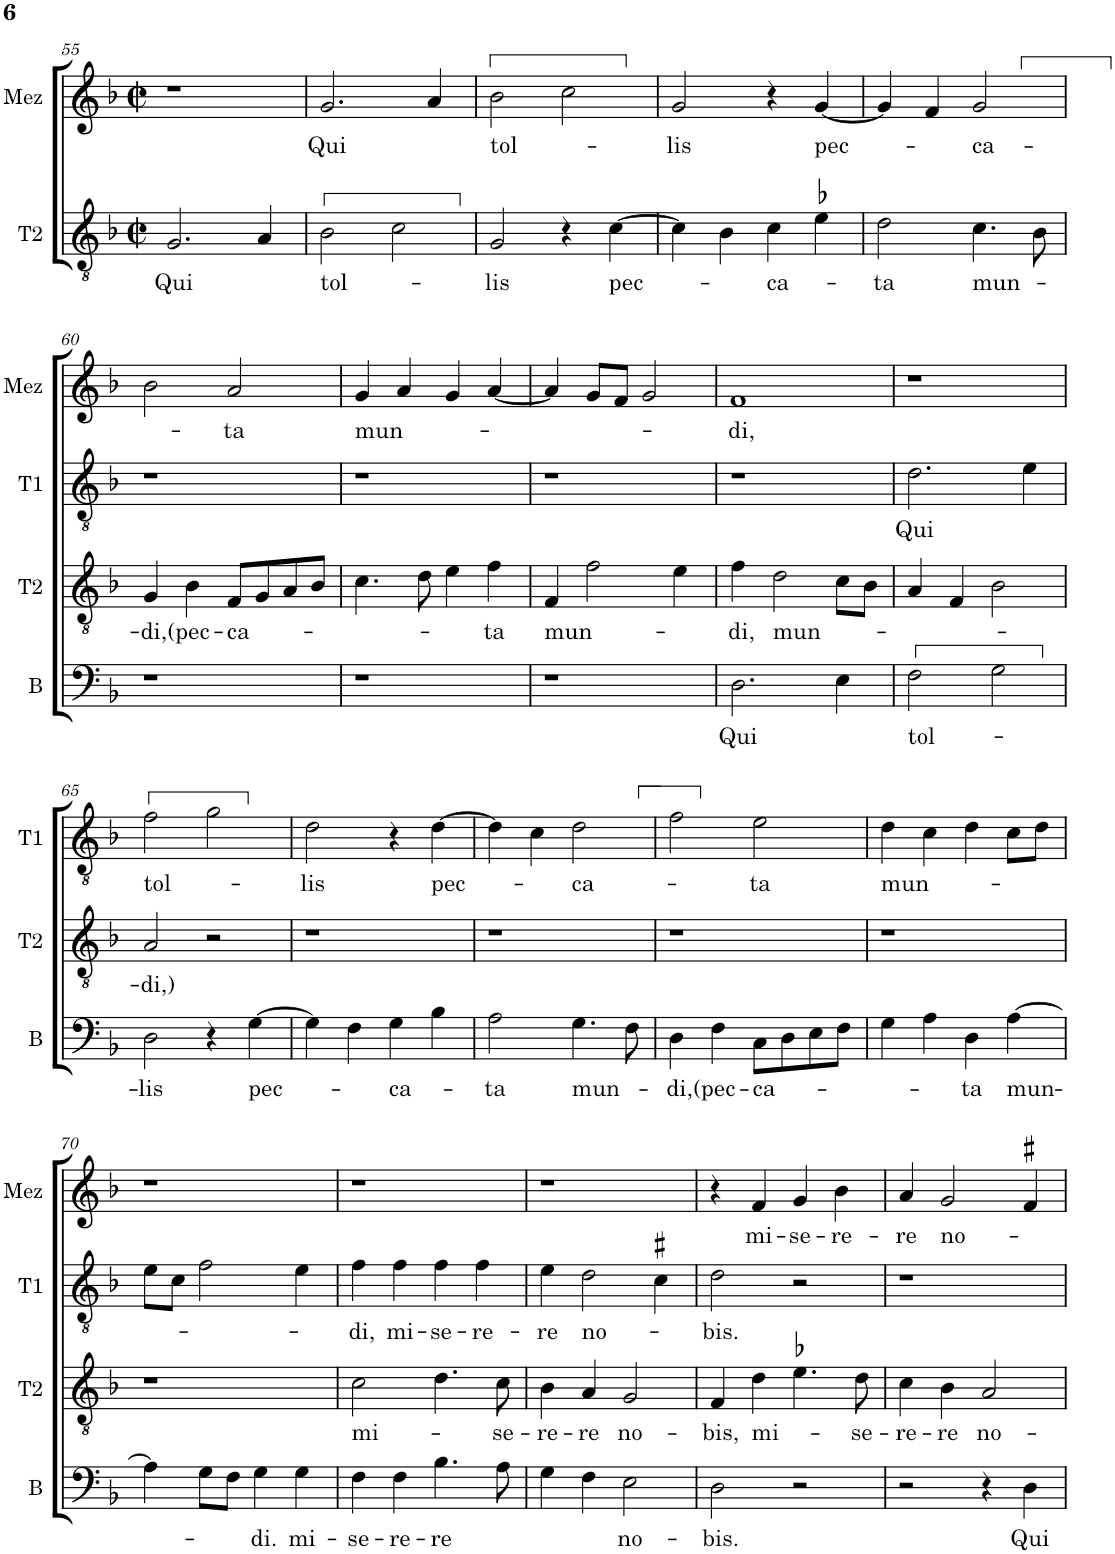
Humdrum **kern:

**kern	**text	**kern	**text	**kern	**text	**kern	**text
*part4	*part4	*part3	*part3	*part2	*part2	*part1	*part1
*staff4	*staff4	*staff3	*staff3	*staff2	*staff2	*staff1	*staff1
*I"B	*	*I"T2	*	*I"T1	*	*I"Mez	*
*I'B	*	*I'T2	*	*I'T1	*	*I'Mez	*
!!LO:PB:g=z
*clefF4	*	*clefGv2	*	*clefGv2	*	*clefG2	*
*	*	*	*	*Trd4c7	*	*	*
*k[b-]	*	*k[b-]	*	*k[b-]	*	*k[b-]	*
*M2/2	*	*M2/2	*	*M2/2	*	*M2/2	*
*met(c|)	*	*met(c|)	*	*met(c|)	*	*met(c|)	*
=55	=55	=55	=55	=55	=55	=55	=55
!	!	!	!LO:LY:b	!	!	!	!
1r	.	2.G/	Qui	1r	.	1r	.
.	.	4A/	.	.	.	.	.
=56	=56	=56	=56	=56	=56	=56	=56
!	!	!	!LO:LY:b	!	!	!	!LO:LY:b
1r	.	2B-\	tol-	1r	.	2.g/	Qui
.	.	2c\	.	.	.	.	.
.	.	.	.	.	.	4a/	.
=57	=57	=57	=57	=57	=57	=57	=57
!	!	!	!LO:LY:b	!	!	!	!LO:LY:b
1r	.	2G/	-lis	1r	.	2b-\	tol-
.	.	4r	.	.	.	2cc\	.
!	!	!	!LO:LY:b	!	!	!	!
.	.	[4c\	pec-	.	.	.	.
=58	=58	=58	=58	=58	=58	=58	=58
!	!	!	!	!	!	!	!LO:LY:b
1r	.	4c\]	.	1r	.	2g/	-lis
.	.	4B-\	.	.	.	.	.
!	!	!	!LO:LY:b	!	!	!	!
.	.	4c\	-ca-	.	.	4r	.
!	!	!	!	!	!	!	!LO:LY:b
.	.	4e-X\	.	.	.	[4g/	pec-
=59	=59	=59	=59	=59	=59	=59	=59
!	!	!	!LO:LY:b	!	!	!	!
1r	.	2d\	-ta	1r	.	4g/]	.
.	.	.	.	.	.	4f/	.
!	!	!	!LO:LY:b	!	!	!	!LO:LY:b
.	.	4.c\	mun-	.	.	2g/	-ca-
.	.	8B-\	.	.	.	.	.
!!LO:LB:g=z
=60	=60	=60	=60	=60	=60	=60	=60
!	!	!	!LO:LY:b	!	!	!	!
1r	.	4G/	-di,	1r	.	2b-\	.
!	!	!	!LO:LY:b	!	!	!	!
.	.	4B-\	(pec-	.	.	.	.
!	!	!	!LO:LY:b	!	!	!	!LO:LY:b
.	.	8F/L	-ca-	.	.	2a/	-ta
.	.	8G/	.	.	.	.	.
.	.	8A/	.	.	.	.	.
.	.	8B-/J	.	.	.	.	.
=61	=61	=61	=61	=61	=61	=61	=61
!	!	!	!	!	!	!	!LO:LY:b
1r	.	4.c\	.	1r	.	4g/	mun-
.	.	.	.	.	.	4a/	.
.	.	8d\	.	.	.	.	.
.	.	4e\	.	.	.	4g/	.
!	!	!	!LO:LY:b	!	!	!	!
.	.	4f\	-ta	.	.	[4a/	.
=62	=62	=62	=62	=62	=62	=62	=62
!	!	!	!LO:LY:b	!	!	!	!
1r	.	4F/	mun-	1r	.	4a/]	.
.	.	2f\	.	.	.	8g/L	.
.	.	.	.	.	.	8f/J	.
.	.	.	.	.	.	2g/	.
.	.	4e\	.	.	.	.	.
=63	=63	=63	=63	=63	=63	=63	=63
!	!LO:LY:b	!	!LO:LY:b	!	!	!	!LO:LY:b
2.D\	Qui	4f\	-di,	1r	.	1f	-di,
!	!	!	!LO:LY:b	!	!	!	!
.	.	2d\	mun-	.	.	.	.
4E\	.	8c\L	.	.	.	.	.
.	.	8B-\J	.	.	.	.	.
=64	=64	=64	=64	=64	=64	=64	=64
!	!LO:LY:b	!	!	!	!LO:LY:b	!	!
2F\	tol-	4A/	.	2.d\	Qui	1r	.
.	.	4F/	.	.	.	.	.
2G\	.	2B-\	.	.	.	.	.
.	.	.	.	4e\	.	.	.
!!LO:LB:g=z
=65	=65	=65	=65	=65	=65	=65	=65
!	!LO:LY:b	!	!LO:LY:b	!	!LO:LY:b	!	!
2D\	-lis	2A/	di,)	2f\	tol-	1r	.
4r	.	2r	.	2g\	.	.	.
!	!LO:LY:b	!	!	!	!	!	!
[4G\	pec-	.	.	.	.	.	.
=66	=66	=66	=66	=66	=66	=66	=66
!	!	!	!	!	!LO:LY:b	!	!
4G\]	.	1r	.	2d\	-lis	1r	.
4F\	.	.	.	.	.	.	.
!	!LO:LY:b	!	!	!	!	!	!
4G\	-ca-	.	.	4r	.	.	.
!	!	!	!	!	!LO:LY:b	!	!
4B-\	.	.	.	[4d\	pec-	.	.
=67	=67	=67	=67	=67	=67	=67	=67
!	!LO:LY:b	!	!	!	!	!	!
2A\	-ta	1r	.	4d\]	.	1r	.
.	.	.	.	4c\	.	.	.
!	!LO:LY:b	!	!	!	!LO:LY:b	!	!
4.G\	mun-	.	.	2d\	-ca-	.	.
8F\	.	.	.	.	.	.	.
=68	=68	=68	=68	=68	=68	=68	=68
!	!LO:LY:b	!	!	!	!	!	!
4D\	-di,	1r	.	2f\	.	1r	.
!	!LO:LY:b	!	!	!	!	!	!
4F\	(pec-	.	.	.	.	.	.
!	!LO:LY:b	!	!	!	!LO:LY:b	!	!
8C\L	-ca-	.	.	2e\	-ta	.	.
8D\	.	.	.	.	.	.	.
8E\	.	.	.	.	.	.	.
8F\J	.	.	.	.	.	.	.
=69	=69	=69	=69	=69	=69	=69	=69
!	!	!	!	!	!LO:LY:b	!	!
4G\	.	1r	.	4d\	mun-	1r	.
4A\	.	.	.	4c\	.	.	.
!	!LO:LY:b	!	!	!	!	!	!
4D\	-ta	.	.	4d\	.	.	.
!	!LO:LY:b	!	!	!	!	!	!
[4A\	mun-	.	.	8c\L	.	.	.
.	.	.	.	8d\J	.	.	.
!!LO:LB:g=z
=70	=70	=70	=70	=70	=70	=70	=70
4A\]	.	1r	.	8e\L	.	1r	.
.	.	.	.	8c\J	.	.	.
8G\L	.	.	.	2f\	.	.	.
8F\J	.	.	.	.	.	.	.
!	!LO:LY:b	!	!	!	!	!	!
4G\	-di.	.	.	.	.	.	.
!	!LO:LY:b	!	!	!	!	!	!
4G\	mi-	.	.	4e\	.	.	.
=71	=71	=71	=71	=71	=71	=71	=71
!	!LO:LY:b	!	!LO:LY:b	!	!LO:LY:b	!	!
4F\	-se-	2c\	mi-	4f\	-di,	1r	.
!	!LO:LY:b	!	!	!	!LO:LY:b	!	!
4F\	-re-	.	.	4f\	mi-	.	.
!	!LO:LY:b	!	!	!	!LO:LY:b	!	!
4.B-\	-re	4.d\	.	4f\	-se-	.	.
!	!	!	!	!	!LO:LY:b	!	!
.	.	.	.	4f\	-re-	.	.
!	!	!	!LO:LY:b	!	!	!	!
8A\	.	8c\	-se-	.	.	.	.
=72	=72	=72	=72	=72	=72	=72	=72
!	!	!	!LO:LY:b	!	!LO:LY:b	!	!
4G\	.	4B-\	-re-	4e\	-re	1r	.
!	!	!	!LO:LY:b	!	!LO:LY:b	!	!
4F\	.	4A/	-re	2d\	no-	.	.
!	!LO:LY:b	!	!LO:LY:b	!	!	!	!
2E\	no-	2G/	no-	.	.	.	.
.	.	.	.	4c#X\	.	.	.
=73	=73	=73	=73	=73	=73	=73	=73
!	!LO:LY:b	!	!LO:LY:b	!	!LO:LY:b	!	!
2D\	-bis.	4F/	-bis,	2d\	-bis.	4r	.
!	!	!	!LO:LY:b	!	!	!	!LO:LY:b
.	.	4d\	mi-	.	.	4f/	mi-
!	!	!	!	!	!	!	!LO:LY:b
2r	.	4.e-X\	.	2r	.	4g/	-se-
!	!	!	!	!	!	!	!LO:LY:b
.	.	.	.	.	.	4b-\	-re-
!	!	!	!LO:LY:b	!	!	!	!
.	.	8d\	-se-	.	.	.	.
=74	=74	=74	=74	=74	=74	=74	=74
!	!	!	!LO:LY:b	!	!	!	!LO:LY:b
2r	.	4c\	-re-	1r	.	4a/	-re
!	!	!	!LO:LY:b	!	!	!	!LO:LY:b
.	.	4B-\	-re	.	.	2g/	no-
!	!	!	!LO:LY:b	!	!	!	!
4r	.	2A/	no-	.	.	.	.
!	!LO:LY:b	!	!	!	!	!	!
4D\	Qui	.	.	.	.	4f#X/	.
=	=	=	=	=	=	=	=
*-	*-	*-	*-	*-	*-	*-	*-
